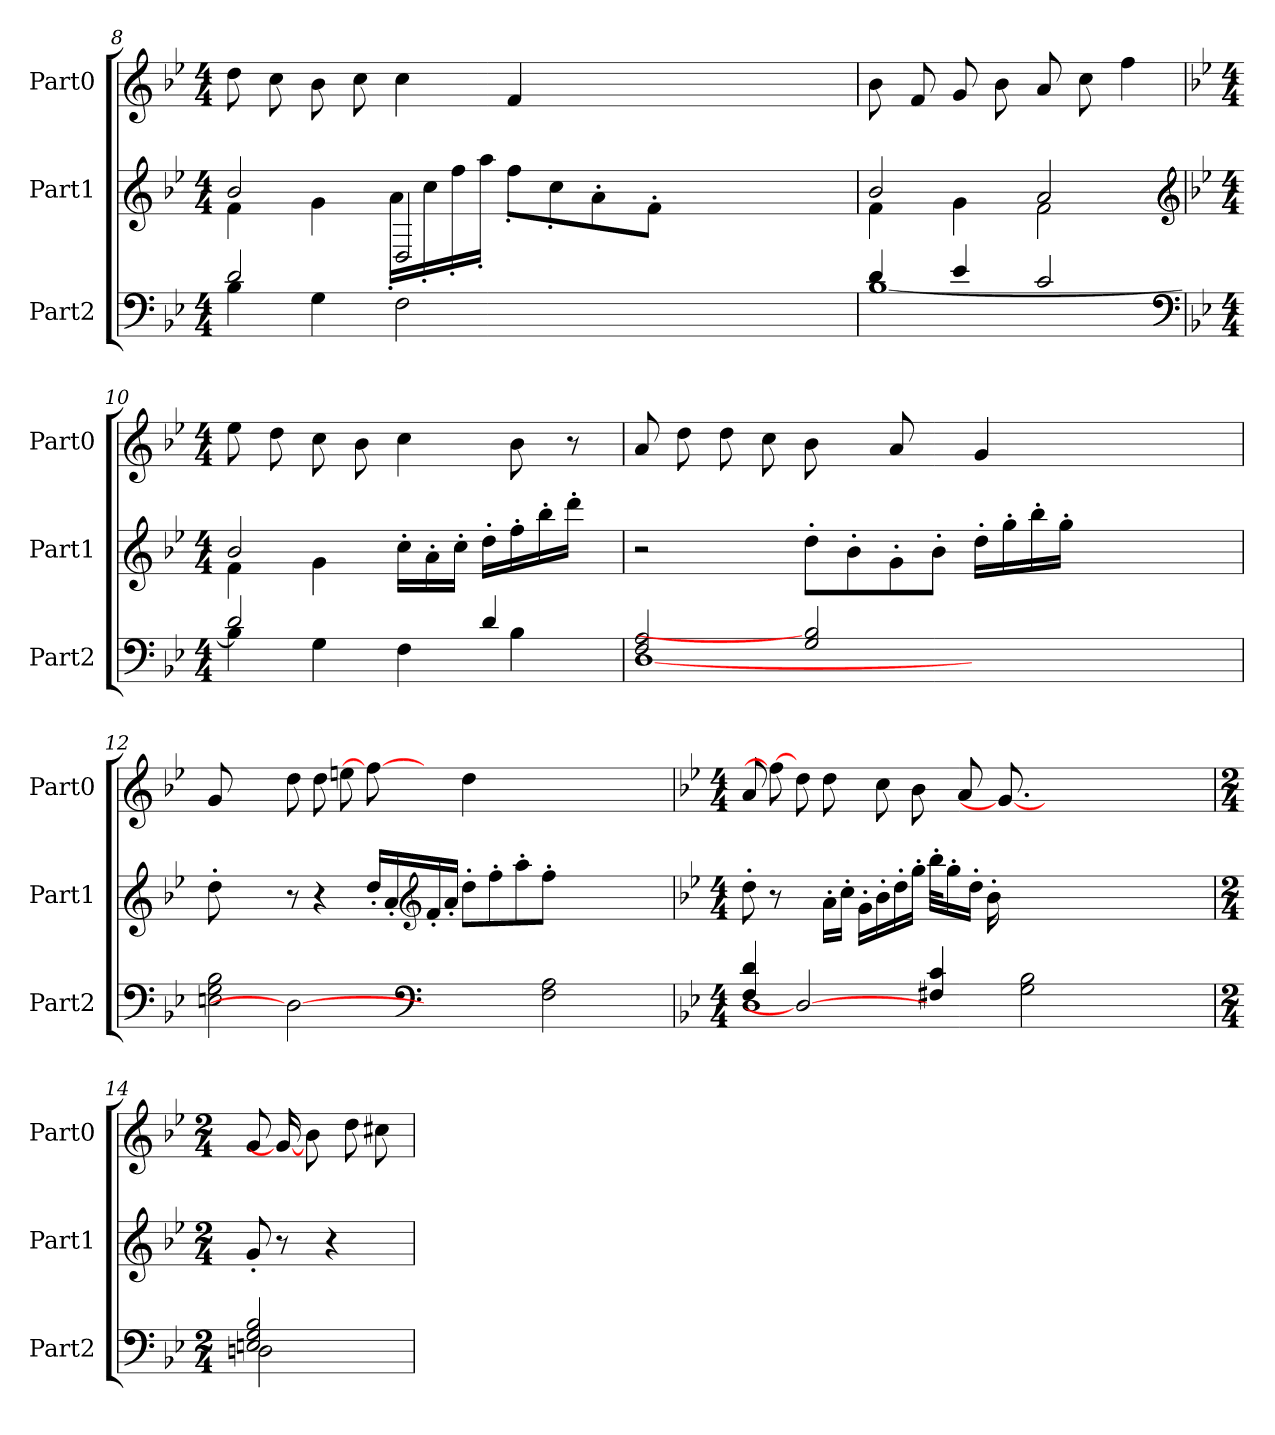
**kern	**kern	**kern
*part3	*part2	*part1
*staff3	*staff2	*staff1
*I"Part2	*I"Part1	*I"Part0
*I'Part2	*I'Part1	*I'Part0
*clefF4	*clefG2	*clefG2
*k[b-e-]	*k[b-e-]	*k[b-e-]
*M4/4	*M4/4	*M4/4
=8	=8	=8
*^	*^	*
2d	4B-	2b-	4f	8dd
.	.	.	.	8cc
.	4G	.	4g	8b-
.	.	.	.	8cc
16ryy	2F	2D	16a'>LL	4cc
16ryy	.	.	16cc'>	.
16ryy	.	.	16ff'>	.
16ryy	.	.	16aa'>JJ	.
8ryy	.	.	8ff'>L	4f
8ryy	.	.	8cc'>	.
8ryy	8ryy	16ryy	8a'>	8ryy
.	.	16ryy	.	.
8ryy	8ryy	16ryy	8f'>J	8ryy
.	.	8ryy	.	.
4..ryy	4..ryy	.	4..ryy	4..ryy
.	.	8ryy	.	.
.	.	8ryy	.	.
.	.	8ryy	.	.
=9	=9	=9	=9	=9
4d	[1B-	2b-	4f	8b-
.	.	.	.	8f
4e-	.	.	4g	8g
.	.	.	.	8b-
2c	.	2a	2f	8a
.	.	.	.	8cc
.	.	.	.	4ff
*clefF4	*	*clefG2	*	*
!!LO:LB:g=z
=10	=10	=10	=10	=10
*k[b-e-]	*	*k[b-e-]	*	*k[b-e-]
*M4/4	*	*M4/4	*	*M4/4
2d	4B-]	2b-	4f	8ee-
.	.	.	.	8dd
.	4G	.	4g	8cc
.	.	.	.	8b-
16ryy	4F	16ryy	16cc'>LL	4cc
16ryy	.	16ryy	16a'>	.
16ryy	.	16ryy	16cc'>JJ	.
4d	.	16ryy	16dd'>LL	.
.	4B-	16ryy	16ff'>	8b-
.	.	16ryy	16bb-'>	.
.	.	16ryy	16ddd'>JJ	8r
16ryy	.	16ryy	16ryy	.
*	*	*v	*v	*
=11	=11	=11	=11
2A 2F	[1D	2r	8a
.	.	.	8dd
.	.	.	8dd
.	.	.	8cc
2G 2B-]	.	8dd'>L	8b-
.	.	8b-'>	8ryy
.	.	8g'>	8a
.	.	8b-'>J	8ryy
8ryy	16ryy	16dd'>LL	4g
.	16ryy	16gg'>	.
8ryy	16ryy	16bb-'>	.
.	16ryy	16gg'>JJ	.
8ryy	4.ryy	4.ryy	4.ryy
16ryy	.	.	.
16ryy	.	.	.
16ryy	.	.	.
16ryy	.	.	.
*v	*v	*	*
=12	=12	=12
2B- 2G 2En	8dd'>	8g
.	4.ryy	4.ryy
2D_	8r	8dd
.	4r	8dd
.	.	8een
.	16dd'>LL	8ff_
.	16a'>	.
*clefF4	*clefG2	*
2ryy	16f'>	8ryy
.	16a'>JJ	.
.	8dd'>L	4dd
.	8ff'>	.
.	8aa'>	8ryy
2A 2F	8ff'>J	8ryy
.	2ryy	2ryy
8ryy	.	.
8ryy	8ryy	8ryy
!!LO:LB:g=z
=13	=13	=13
*k[b-e-]	*k[b-e-]	*k[b-e-]
*M4/4	*M4/4	*M4/4
*^	*	*
4d 4F	1D	8dd'>	8a
.	.	8r	8ff_
2D_	.	8ryy	8dd
.	.	16a'>LL	8dd
.	.	16cc'>JJ	.
.	.	16g'>LL	16ryy
.	.	16b-'>	8cc
.	.	16dd'>	.
.	.	16gg'>JJ	8b-
4c 4F#X	.	32bb-'>KLL	.
.	.	16gg'>	.
.	.	.	8a
.	.	16dd'>JJ	.
.	.	16b-'>	.
.	.	.	8.g_
.	.	32ryy	.
2B- 2G	2...ryy	2...ryy	.
.	.	.	2ryy
16ryy	.	.	.
16ryy	.	.	.
8ryy	.	.	4ryy
16ryy	.	.	.
16ryy	.	.	.
16ryy	.	.	16ryy
=14	=14	=14	=14
*M2/4	*	*M2/4	*M2/4
2B- 2G 2En	2Dn	8g'<	8g
.	.	8r	16g_
.	.	.	8b-
.	.	4r	.
.	.	.	8dd
.	.	.	8cc#X
16ryy	16ryy	16ryy	.
*v	*v	*	*
=	=	=
*-	*-	*-
